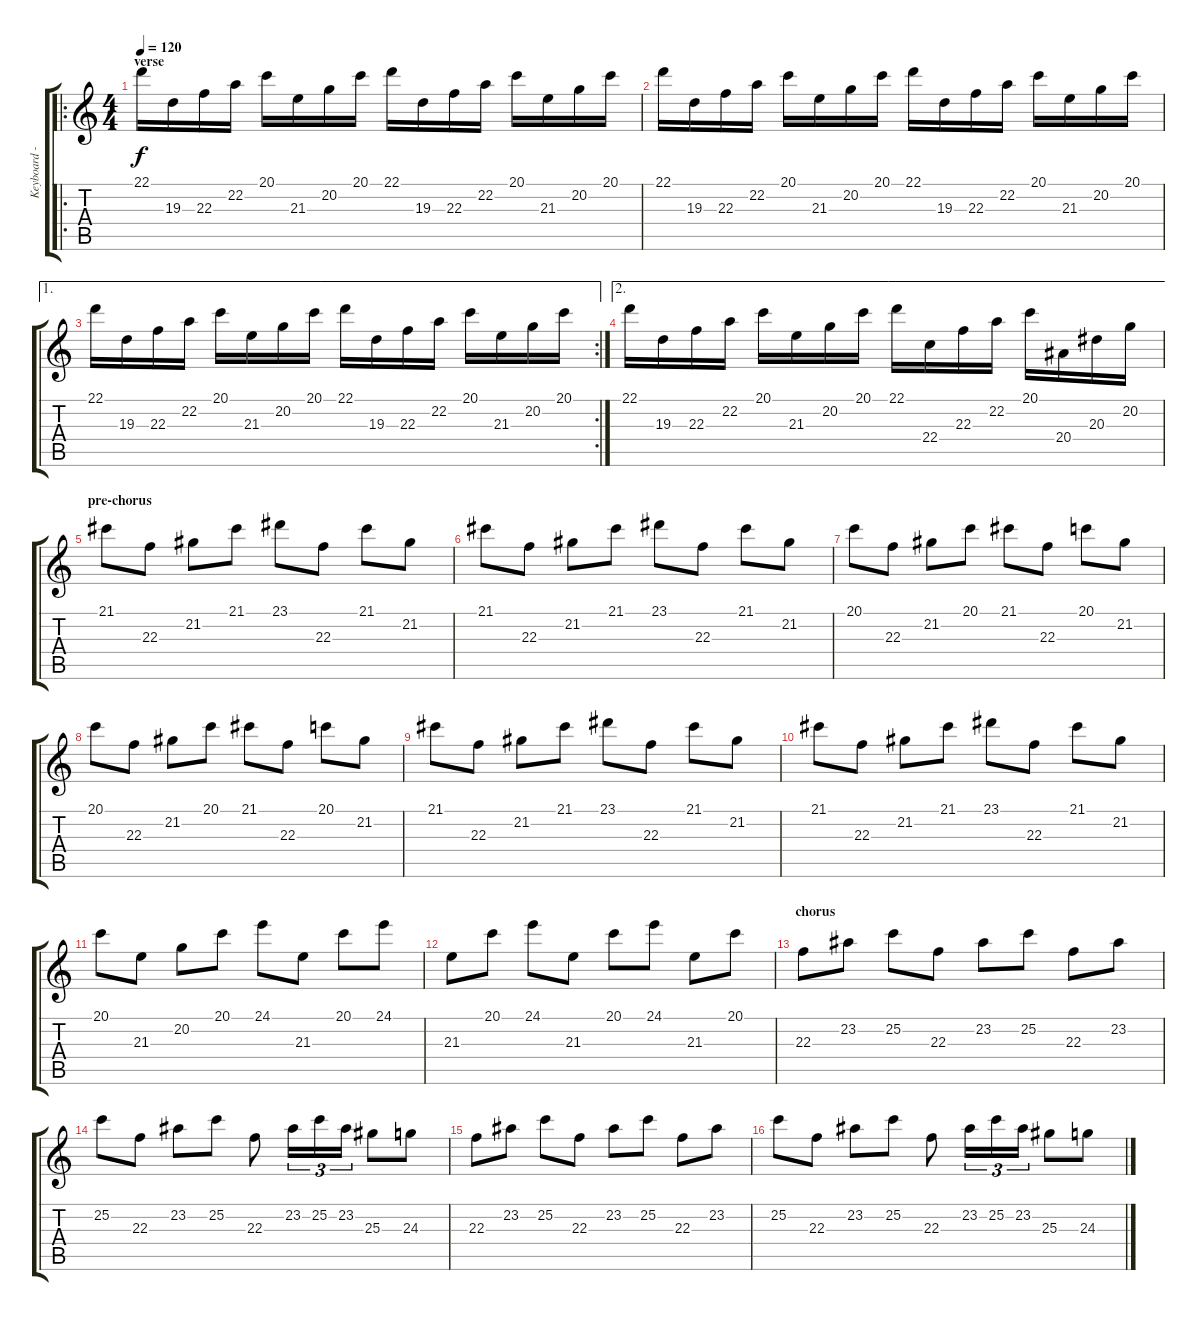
\track ("Keyboard - Lead" "Keyboard -") {instrument pad4choir}
\staff {score tabs}
\tuning (E4 B3 G3 D3 A2 E2) {hide}
\ro
\ts (4 4)
\section ("" "verse")
\tempo 120
\clef g2
\ks c
22.1.16{dy f volume 10} 19.3.16 22.3.16 22.2.16 20.1.16 21.3.16 20.2.16 20.1.16 22.1.16 19.3.16 22.3.16 22.2.16 20.1.16 21.3.16 20.2.16 20.1.16 |
22.1.16 19.3.16 22.3.16 22.2.16 20.1.16 21.3.16 20.2.16 20.1.16 22.1.16 19.3.16 22.3.16 22.2.16 20.1.16 21.3.16 20.2.16 20.1.16 |
\ae 1
\rc 2
22.1.16{volume 10} 19.3.16 22.3.16 22.2.16 20.1.16 21.3.16 20.2.16 20.1.16 22.1.16 19.3.16 22.3.16 22.2.16 20.1.16 21.3.16 20.2.16 20.1.16 |
\ae 2
22.1.16{volume 10} 19.3.16 22.3.16 22.2.16 20.1.16 21.3.16 20.2.16 20.1.16 22.1.16 22.4.16 22.3.16 22.2.16 20.1.16 20.4.16 20.3.16 20.2.16 |
\section ("" "pre-chorus")
21.1.8 22.3.8 21.2.8 21.1.8 23.1.8 22.3.8 21.1.8 21.2.8 |
21.1.8 22.3.8 21.2.8 21.1.8 23.1.8 22.3.8 21.1.8 21.2.8 |
20.1.8 22.3.8 21.2.8 20.1.8 21.1.8 22.3.8 20.1.8 21.2.8 |
20.1.8 22.3.8 21.2.8 20.1.8 21.1.8 22.3.8 20.1.8 21.2.8 |
21.1.8 22.3.8 21.2.8 21.1.8 23.1.8 22.3.8 21.1.8 21.2.8 |
21.1.8 22.3.8 21.2.8 21.1.8 23.1.8 22.3.8 21.1.8 21.2.8 |
20.1.8 21.3.8 20.2.8 20.1.8 24.1.8 21.3.8 20.1.8 24.1.8 |
21.3.8 20.1.8 24.1.8 21.3.8 20.1.8 24.1.8 21.3.8 20.1.8 |
\section ("" "chorus")
22.3.8 23.2.8 25.2.8 22.3.8 23.2.8 25.2.8 22.3.8 23.2.8 |
25.2.8 22.3.8 23.2.8 25.2.8 22.3.8 23.2.16{tu (3 2)} 25.2.16{tu (3 2)} 23.2.16{tu (3 2)} 25.3.8 24.3.8 |
22.3.8 23.2.8 25.2.8 22.3.8 23.2.8 25.2.8 22.3.8 23.2.8 |
25.2.8 22.3.8 23.2.8 25.2.8 22.3.8 23.2.16{tu (3 2)} 25.2.16{tu (3 2)} 23.2.16{tu (3 2)} 25.3.8 24.3.8
